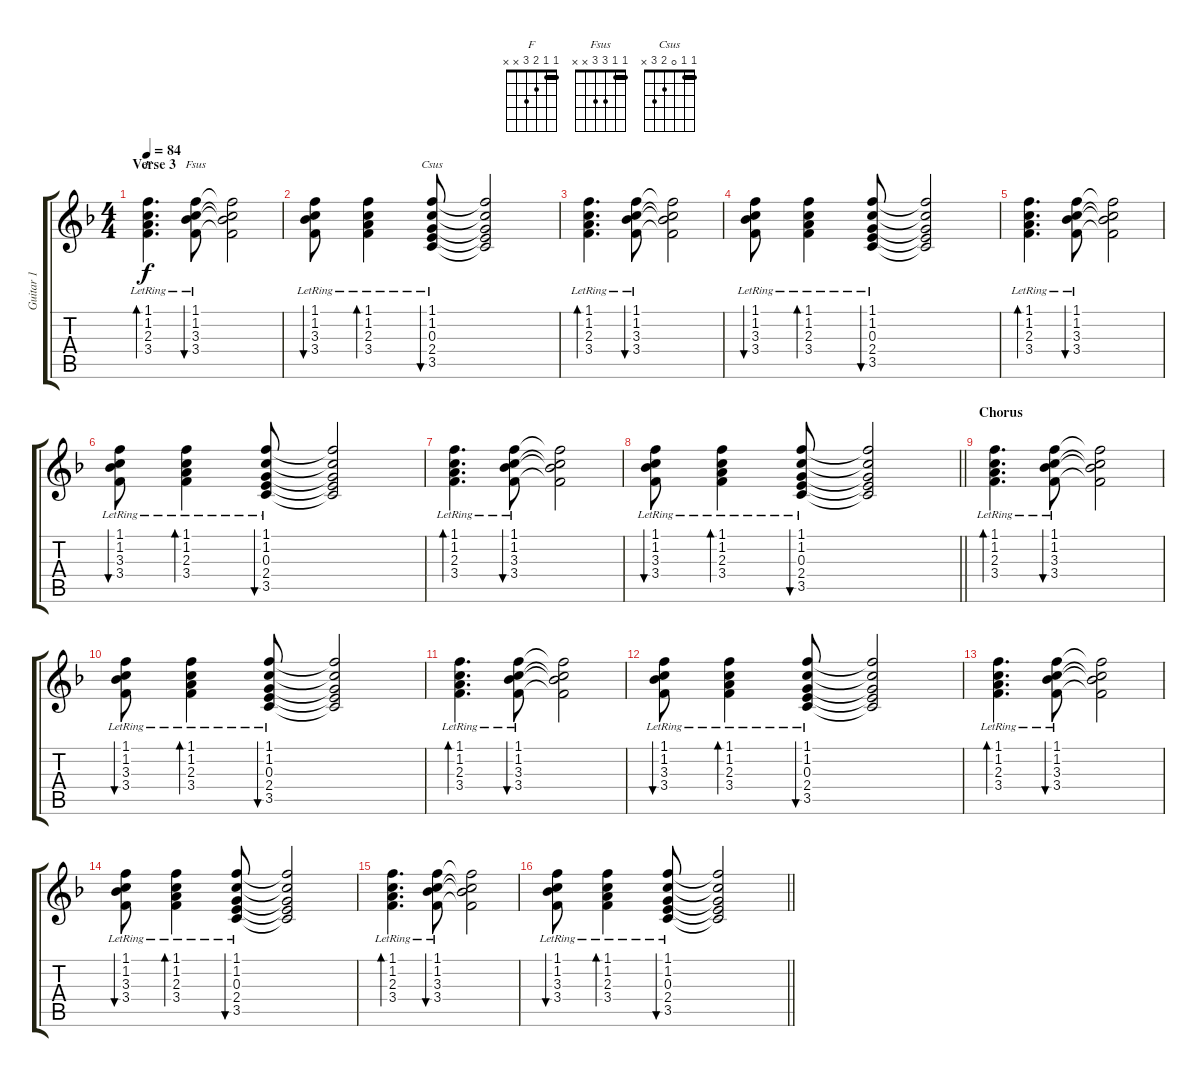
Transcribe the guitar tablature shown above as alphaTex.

\track ("Guitar 1" "Guitar 1") {mute instrument acousticguitarnylon}
\staff {score tabs}
\tuning (E4 B3 G3 D3 A2 E2) {hide}
\chord ("F" 1 1 2 3 x x) {barre 1}
\chord ("Fsus" 1 1 3 3 x x) {barre 1}
\chord ("Csus" 1 1 0 2 3 x) {barre 1}
\ts (4 4)
\section ("" "Verse 3")
\tempo 84
\clef g2
\ks f
(1.1{lr} 1.2{lr} 2.3{lr} 3.4{lr}).4{d bd 120 ch "F" dy f} (1.1{lr} 1.2{lr} 3.3{lr} 3.4{lr}).8{bu 120 ch "Fsus"} (1.1{t} 1.2{t} 3.3{t} 3.4{t}).2 |
(1.1{lr} 1.2{lr} 3.3{lr} 3.4{lr}).8{bu 120} (1.1{lr} 1.2{lr} 2.3{lr} 3.4{lr}).4{bd 120} (1.1{lr} 1.2{lr} 0.3{lr} 2.4{lr} 3.5{lr}).8{bu 60 ch "Csus"} (1.1{t} 1.2{t} 0.3{t} 2.4{t} 3.5{t}).2 |
(1.1{lr} 1.2{lr} 2.3{lr} 3.4{lr}).4{d bd 120} (1.1{lr} 1.2{lr} 3.3{lr} 3.4{lr}).8{bu 120} (1.1{t} 1.2{t} 3.3{t} 3.4{t}).2 |
(1.1{lr} 1.2{lr} 3.3{lr} 3.4{lr}).8{bu 120} (1.1{lr} 1.2{lr} 2.3{lr} 3.4{lr}).4{bd 120} (1.1{lr} 1.2{lr} 0.3{lr} 2.4{lr} 3.5{lr}).8{bu 60} (1.1{t} 1.2{t} 0.3{t} 2.4{t} 3.5{t}).2 |
(1.1{lr} 1.2{lr} 2.3{lr} 3.4{lr}).4{d bd 120} (1.1{lr} 1.2{lr} 3.3{lr} 3.4{lr}).8{bu 120} (1.1{t} 1.2{t} 3.3{t} 3.4{t}).2 |
(1.1{lr} 1.2{lr} 3.3{lr} 3.4{lr}).8{bu 120} (1.1{lr} 1.2{lr} 2.3{lr} 3.4{lr}).4{bd 120} (1.1{lr} 1.2{lr} 0.3{lr} 2.4{lr} 3.5{lr}).8{bu 60} (1.1{t} 1.2{t} 0.3{t} 2.4{t} 3.5{t}).2 |
(1.1{lr} 1.2{lr} 2.3{lr} 3.4{lr}).4{d bd 120} (1.1{lr} 1.2{lr} 3.3{lr} 3.4{lr}).8{bu 120} (1.1{t} 1.2{t} 3.3{t} 3.4{t}).2 |
\barLineRight lightlight
(1.1{lr} 1.2{lr} 3.3{lr} 3.4{lr}).8{bu 120} (1.1{lr} 1.2{lr} 2.3{lr} 3.4{lr}).4{bd 120} (1.1{lr} 1.2{lr} 0.3{lr} 2.4{lr} 3.5{lr}).8{bu 60} (1.1{t} 1.2{t} 0.3{t} 2.4{t} 3.5{t}).2 |
\section ("" "Chorus")
(1.1{lr} 1.2{lr} 2.3{lr} 3.4{lr}).4{d bd 120} (1.1{lr} 1.2{lr} 3.3{lr} 3.4{lr}).8{bu 120} (1.1{t} 1.2{t} 3.3{t} 3.4{t}).2 |
(1.1{lr} 1.2{lr} 3.3{lr} 3.4{lr}).8{bu 120} (1.1{lr} 1.2{lr} 2.3{lr} 3.4{lr}).4{bd 120} (1.1{lr} 1.2{lr} 0.3{lr} 2.4{lr} 3.5{lr}).8{bu 60} (1.1{t} 1.2{t} 0.3{t} 2.4{t} 3.5{t}).2 |
(1.1{lr} 1.2{lr} 2.3{lr} 3.4{lr}).4{d bd 120} (1.1{lr} 1.2{lr} 3.3{lr} 3.4{lr}).8{bu 120} (1.1{t} 1.2{t} 3.3{t} 3.4{t}).2 |
(1.1{lr} 1.2{lr} 3.3{lr} 3.4{lr}).8{bu 120} (1.1{lr} 1.2{lr} 2.3{lr} 3.4{lr}).4{bd 120} (1.1{lr} 1.2{lr} 0.3{lr} 2.4{lr} 3.5{lr}).8{bu 60} (1.1{t} 1.2{t} 0.3{t} 2.4{t} 3.5{t}).2 |
(1.1{lr} 1.2{lr} 2.3{lr} 3.4{lr}).4{d bd 120} (1.1{lr} 1.2{lr} 3.3{lr} 3.4{lr}).8{bu 120} (1.1{t} 1.2{t} 3.3{t} 3.4{t}).2 |
(1.1{lr} 1.2{lr} 3.3{lr} 3.4{lr}).8{bu 120} (1.1{lr} 1.2{lr} 2.3{lr} 3.4{lr}).4{bd 120} (1.1{lr} 1.2{lr} 0.3{lr} 2.4{lr} 3.5{lr}).8{bu 60} (1.1{t} 1.2{t} 0.3{t} 2.4{t} 3.5{t}).2 |
(1.1{lr} 1.2{lr} 2.3{lr} 3.4{lr}).4{d bd 120} (1.1{lr} 1.2{lr} 3.3{lr} 3.4{lr}).8{bu 120} (1.1{t} 1.2{t} 3.3{t} 3.4{t}).2 |
\barLineRight lightlight
(1.1{lr} 1.2{lr} 3.3{lr} 3.4{lr}).8{bu 120} (1.1{lr} 1.2{lr} 2.3{lr} 3.4{lr}).4{bd 120} (1.1{lr} 1.2{lr} 0.3{lr} 2.4{lr} 3.5{lr}).8{bu 60} (1.1{t} 1.2{t} 0.3{t} 2.4{t} 3.5{t}).2
